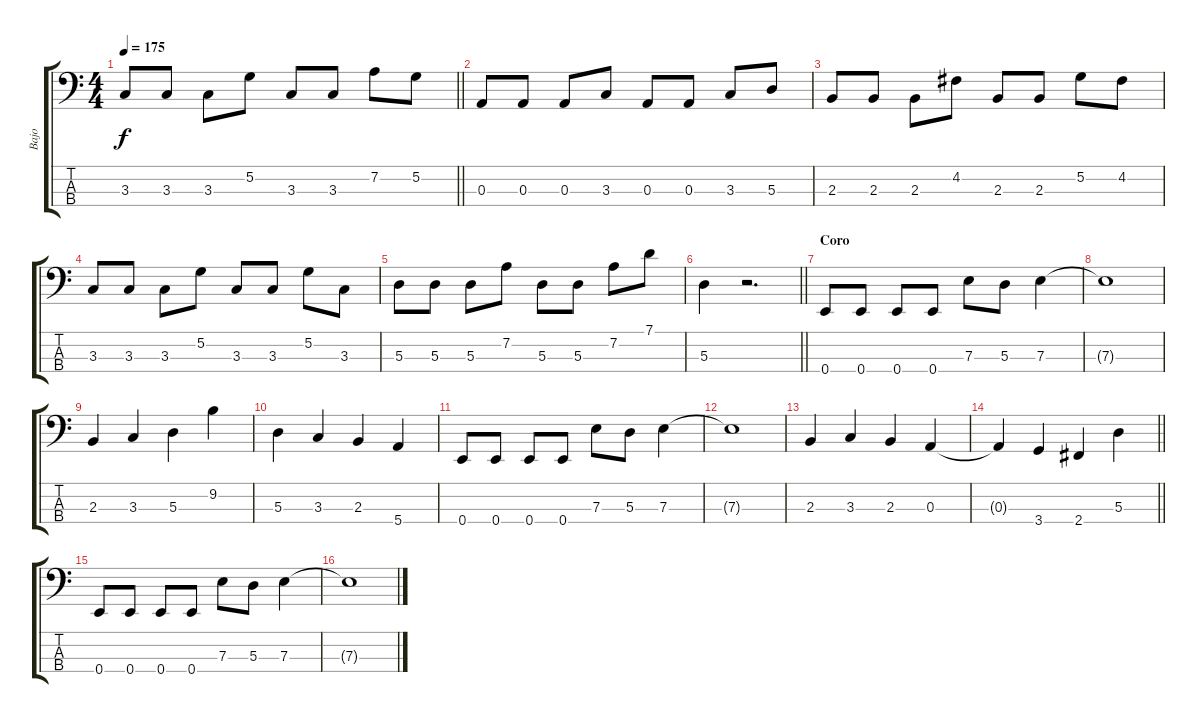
\track ("Bajo" "Bajo") {instrument electricbassfinger}
\staff {score tabs}
\tuning (G2 D2 A1 E1) {hide}
\ts (4 4)
\tempo 175
\clef f4
\barLineRight lightlight
\ks c
3.3.8{dy f} 3.3.8 3.3.8 5.2.8 3.3.8 3.3.8 7.2.8 5.2.8 |
\section ("" "")
0.3.8 0.3.8 0.3.8 3.3.8 0.3.8 0.3.8 3.3.8 5.3.8 |
2.3.8 2.3.8 2.3.8 4.2.8 2.3.8 2.3.8 5.2.8 4.2.8 |
3.3.8 3.3.8 3.3.8 5.2.8 3.3.8 3.3.8 5.2.8 3.3.8 |
5.3.8 5.3.8 5.3.8 7.2.8 5.3.8 5.3.8 7.2.8 7.1.8 |
\barLineRight lightlight
5.3.4 r.2{d} |
\section ("" "Coro")
0.4.8 0.4.8 0.4.8 0.4.8 7.3.8 5.3.8 7.3.4 |
7.3{t}.1 |
2.3.4 3.3.4 5.3.4 9.2.4 |
5.3.4 3.3.4 2.3.4 5.4.4 |
0.4.8 0.4.8 0.4.8 0.4.8 7.3.8 5.3.8 7.3.4 |
7.3{t}.1 |
2.3.4 3.3.4 2.3.4 0.3.4 |
\barLineRight lightlight
0.3{t}.4 3.4.4 2.4.4 5.3.4 |
\section ("" "")
0.4.8 0.4.8 0.4.8 0.4.8 7.3.8 5.3.8 7.3.4 |
7.3{t}.1
